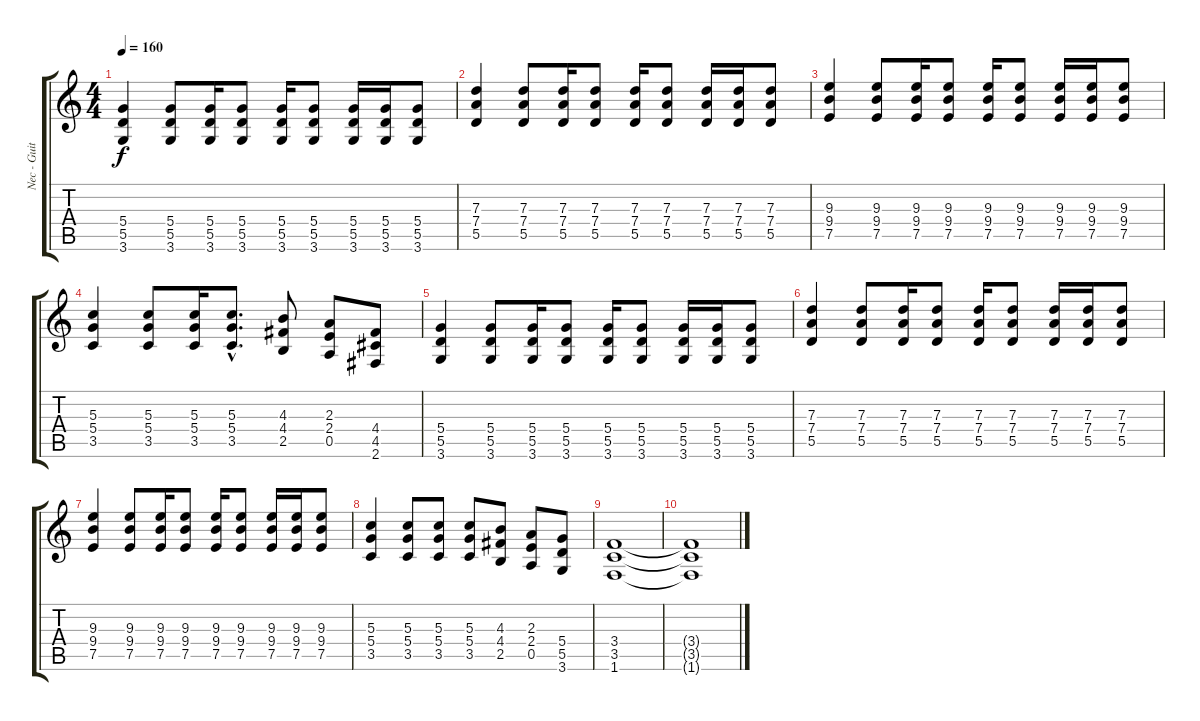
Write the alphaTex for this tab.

\track ("Nec - Guitars" "Nec - Guit") {instrument distortionguitar}
\staff {score tabs}
\tuning (E4 B3 G3 D3 A2 E2) {hide}
\ts (4 4)
\tempo 160
\clef g2
\ks c
(5.4 5.5 3.6).4{dy f} (5.4 5.5 3.6).8 (5.4 5.5 3.6).16 (5.4 5.5 3.6).8 (5.4 5.5 3.6).16 (5.4 5.5 3.6).8 (5.4 5.5 3.6).16 (5.4 5.5 3.6).16 (5.4 5.5 3.6).8 |
(7.3 7.4 5.5).4 (7.3 7.4 5.5).8 (7.3 7.4 5.5).16 (7.3 7.4 5.5).8 (7.3 7.4 5.5).16 (7.3 7.4 5.5).8 (7.3 7.4 5.5).16 (7.3 7.4 5.5).16 (7.3 7.4 5.5).8 |
(9.3 9.4 7.5).4 (9.3 9.4 7.5).8 (9.3 9.4 7.5).16 (9.3 9.4 7.5).8 (9.3 9.4 7.5).16 (9.3 9.4 7.5).8 (9.3 9.4 7.5).16 (9.3 9.4 7.5).16 (9.3 9.4 7.5).8 |
(5.3 5.4 3.5).4 (5.3 5.4 3.5).8 (5.3 5.4 3.5).16 (5.3{hac} 5.4{hac} 3.5{hac}).8{d} (4.3 4.4 2.5).8 (2.3 2.4 0.5).8 (4.4 4.5 2.6).8 |
(5.4 5.5 3.6).4 (5.4 5.5 3.6).8 (5.4 5.5 3.6).16 (5.4 5.5 3.6).8 (5.4 5.5 3.6).16 (5.4 5.5 3.6).8 (5.4 5.5 3.6).16 (5.4 5.5 3.6).16 (5.4 5.5 3.6).8 |
(7.3 7.4 5.5).4 (7.3 7.4 5.5).8 (7.3 7.4 5.5).16 (7.3 7.4 5.5).8 (7.3 7.4 5.5).16 (7.3 7.4 5.5).8 (7.3 7.4 5.5).16 (7.3 7.4 5.5).16 (7.3 7.4 5.5).8 |
(9.3 9.4 7.5).4 (9.3 9.4 7.5).8 (9.3 9.4 7.5).16 (9.3 9.4 7.5).8 (9.3 9.4 7.5).16 (9.3 9.4 7.5).8 (9.3 9.4 7.5).16 (9.3 9.4 7.5).16 (9.3 9.4 7.5).8 |
(5.3 5.4 3.5).4 (5.3 5.4 3.5).8 (5.3 5.4 3.5).8 (5.3 5.4 3.5).8 (4.3 4.4 2.5).8 (2.3 2.4 0.5).8 (5.4 5.5 3.6).8 |
(3.4 3.5 1.6).1 |
(3.4{t} 3.5{t} 1.6{t}).1
